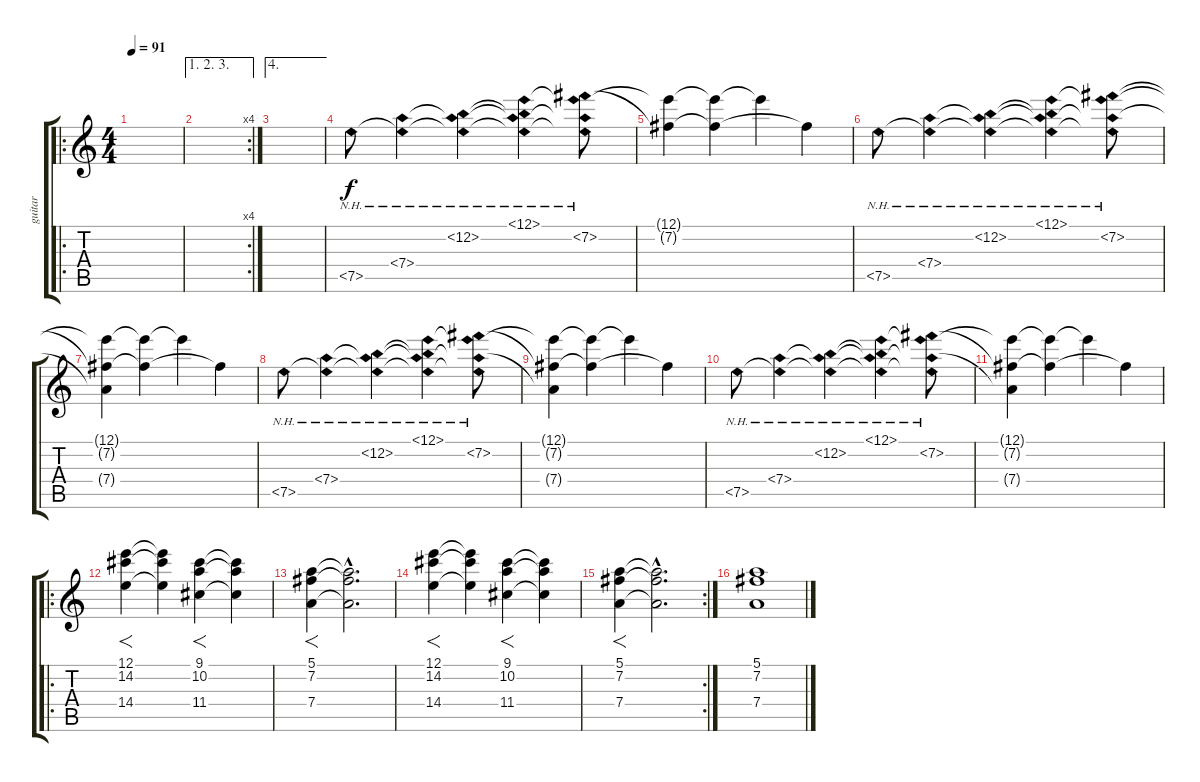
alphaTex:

\track ("guitar" "guitar") {instrument electricguitarclean}
\staff {score tabs}
\tuning (E4 B3 G3 D3 A2 E2) {hide}
\ro
\ts (4 4)
\tempo 91
\clef g2
\ks c
|
\ae (1 2 3)
\rc 4
|
\ae 4
|
7.5{nh}.8 (7.4{nh} 7.5{nh t}).4 (12.2{nh} 7.4{nh t} 7.5{nh t}).4 (12.1{nh} 12.2{nh t} 7.4{nh t} 7.5{nh t}).4 (12.1{nh t} 7.2{nh} 7.4{nh t} 7.5{nh t}).8 |
(12.1{t} 7.2{t}).4 (12.1{t} 7.2{t}).4 12.1{t}.4 7.2{t}.4 |
7.5{nh}.8 (7.4{nh} 7.5{nh t}).4 (12.2{nh} 7.4{nh t} 7.5{nh t}).4 (12.1{nh} 12.2{nh t} 7.4{nh t} 7.5{nh t}).4 (12.1{nh t} 7.2{nh} 7.4{nh t} 7.5{nh t}).8 |
(12.1{t} 7.2{t} 7.4{t}).4 (12.1{t} 7.2{t}).4 12.1{t}.4 7.2{t}.4 |
7.5{nh}.8 (7.4{nh} 7.5{nh t}).4 (12.2{nh} 7.4{nh t} 7.5{nh t}).4 (12.1{nh} 12.2{nh t} 7.4{nh t} 7.5{nh t}).4 (12.1{nh t} 7.2{nh} 7.4{nh t} 7.5{nh t}).8 |
(12.1{t} 7.2{t} 7.4{t}).4 (12.1{t} 7.2{t}).4 12.1{t}.4 7.2{t}.4 |
7.5{nh}.8 (7.4{nh} 7.5{nh t}).4 (12.2{nh} 7.4{nh t} 7.5{nh t}).4 (12.1{nh} 12.2{nh t} 7.4{nh t} 7.5{nh t}).4 (12.1{nh t} 7.2{nh} 7.4{nh t} 7.5{nh t}).8 |
(12.1{t} 7.2{t} 7.4{t}).4 (12.1{t} 7.2{t}).4 12.1{t}.4 7.2{t}.4 |
\ro
(12.1 14.2 14.4).4{f} (12.1{t} 14.2{t} 14.4{t}).4 (9.1 10.2 11.4).4{f} (9.1{t} 10.2{t} 11.4{t}).4 |
(5.1 7.2 7.4).4{f} (5.1{hac t} 7.2{hac t} 7.4{hac t}).2{d} |
(12.1 14.2 14.4).4{f} (12.1{t} 14.2{t} 14.4{t}).4 (9.1 10.2 11.4).4{f} (9.1{t} 10.2{t} 11.4{t}).4 |
\rc 2
(5.1 7.2 7.4).4{f} (5.1{hac t} 7.2{hac t} 7.4{hac t}).2{d} |
(5.1 7.2 7.4).1
